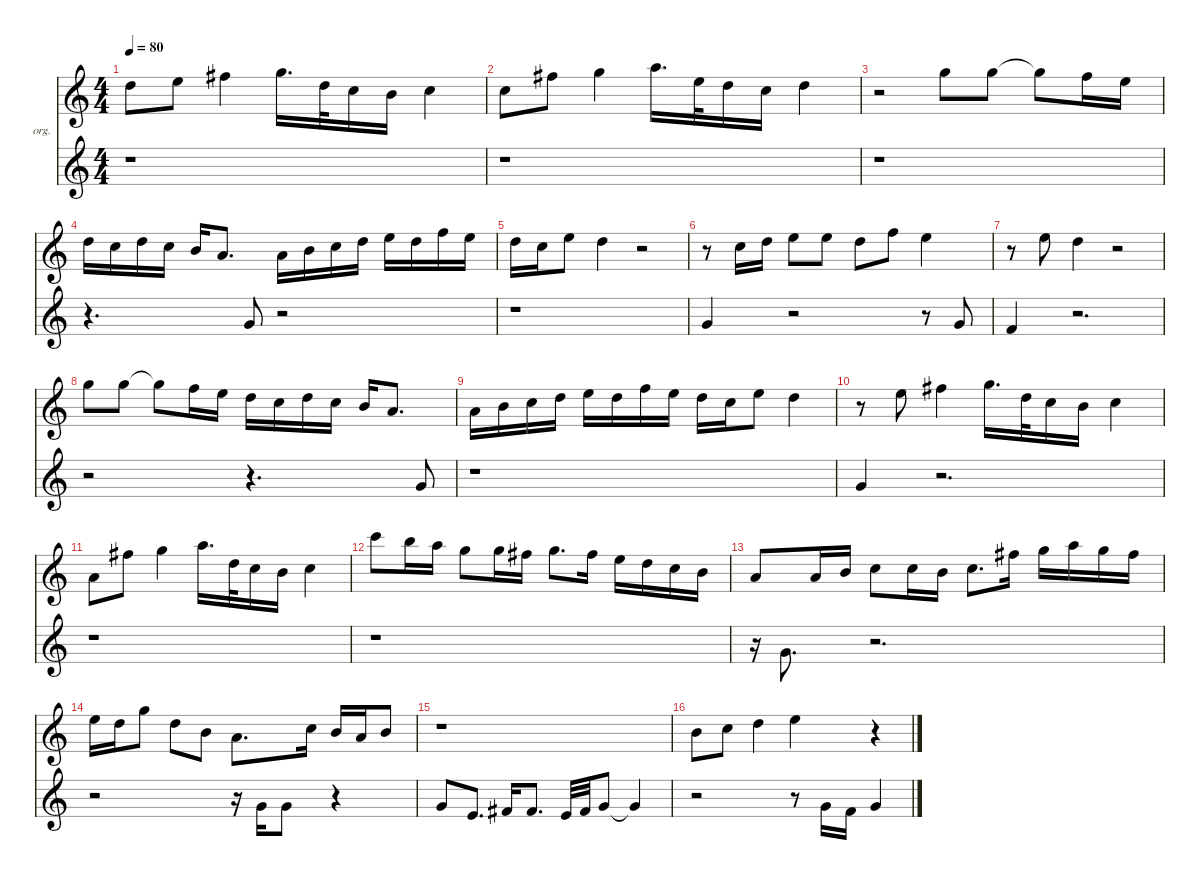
\hideDynamics
\bracketExtendMode nobrackets
\firstSystemTrackNameOrientation horizontal
\otherSystemsTrackNameOrientation horizontal
\track ("Manual" "org.") {instrument churchorgan}
\staff {score}
\tuning (E4 B3 G3 D3 A2 E2)
\ts (4 4)
\tempo 80
\clef g2
\ks c
10.1.8{dy mf beam Down} 12.1.8{beam Down} 14.1{acc #}.4{beam Down} 15.1.16{d beam Down} 15.2.32{beam Down} 13.2.16{beam Down} 12.2.16{beam Down} 13.2.4{beam Down} |
13.2.8{beam Down} 14.1{acc #}.8{beam Down} 15.1.4{beam Down} 17.1.16{d beam Down} 17.2.32{beam Down} 15.2.16{beam Down} 13.2.16{beam Down} 15.2.4{beam Down} |
r.2{beam Down} 15.1.8{beam Down} 15.1.8{beam Down} 15.1{t}.8{beam Down} 13.1.16{beam Down} 12.1.16{beam Down} |
10.1.16{beam Down} 13.2.16{beam Down} 15.2.16{beam Down} 13.2.16{beam Down} 12.2.16{beam Up} 10.2.8{d beam Up} 10.2.16{beam Down} 12.2.16{beam Down} 13.2.16{beam Down} 10.1.16{beam Down} 12.1.16{beam Down} 10.1.16{beam Down} 13.1.16{beam Down} 12.1.16{beam Down} |
10.1.16{beam Down} 13.2.16{beam Down} 12.1.8{beam Down} 10.1.4{beam Down} r.2{beam Up} |
r.8{beam Down} 13.2.16{beam Down} 10.1.16{beam Down} 12.1.8{beam Down} 12.1.8{beam Down} 10.1.8{beam Down} 13.1.8{beam Down} 12.1.4{beam Down} |
r.8{beam Down} 12.1.8{beam Down} 10.1.4{beam Down} r.2{beam Up} |
15.1.8{beam Down} 15.1.8{beam Down} 15.1{t}.8{beam Down} 13.1.16{beam Down} 12.1.16{beam Down} 10.1.16{beam Down} 13.2.16{beam Down} 15.2.16{beam Down} 13.2.16{beam Down} 12.2.16{beam Up} 10.2.8{d beam Up} |
10.2.16{beam Down} 12.2.16{beam Down} 13.2.16{beam Down} 10.1.16{beam Down} 12.1.16{beam Down} 10.1.16{beam Down} 13.1.16{beam Down} 12.1.16{beam Down} 10.1.16{beam Down} 13.2.16{beam Down} 12.1.8{beam Down} 10.1.4{beam Down} |
r.8{beam Down} 12.1.8{beam Down} 14.1{acc #}.4{beam Down} 15.1.16{d beam Down} 15.2.32{beam Down} 13.2.16{beam Down} 12.2.16{beam Down} 13.2.4{beam Down} |
14.3.8{beam Down} 14.1{acc #}.8{beam Down} 15.1.4{beam Down} 17.1.16{d beam Down} 15.2.32{beam Down} 13.2.16{beam Down} 12.2.16{beam Down} 13.2.4{beam Down} |
20.1.8{beam Down} 19.1.16{beam Down} 17.1.16{beam Down} 15.1.8{beam Down} 15.1.16{beam Down} 14.1{acc #}.16{beam Down} 15.1.8{d beam Down} 14.1{acc #}.16{beam Down} 17.2.16{beam Down} 15.2.16{beam Down} 13.2.16{beam Down} 12.2.16{beam Down} |
10.2.8{beam Up} 10.2.16{beam Up} 12.2.16{beam Up} 13.2.8{beam Down} 13.2.16{beam Down} 12.2.16{beam Down} 13.2.8{d beam Down} 14.1{acc #}.16{beam Down} 15.1.16{beam Down} 17.1.16{beam Down} 15.1.16{beam Down} 14.1{acc #}.16{beam Down} |
17.2.16{beam Down} 15.2.16{beam Down} 15.1.8{beam Down} 15.2.8{beam Down} 12.2.8{beam Down} 10.2.8{d beam Down} 13.2.16{beam Down} 12.2.16{beam Up} 10.2.16{beam Up} 12.2.8{beam Up} |
r.1{beam Down} |
12.2.8{beam Down} 13.2.8{beam Down} 10.1.4{beam Down} 12.1.4{beam Down} r.4{beam Up}
\staff {score}
\tuning (G2 D2 A1 E1 B0)
\clef g2
\ottava regular
\simile none
\ks c
r.1{dy mf beam Down} |
r.1{beam Down} |
r.1{beam Down} |
r.4{d beam Down} 24.1.8{beam Up} r.2{beam Up} |
r.1{beam Down} |
24.1.4{beam Up} r.2{beam Up} r.8{beam Up} 24.1.8{beam Up} |
22.1.4{beam Up} r.2{d beam Up} |
r.2{beam Down} r.4{d beam Down} 24.1.8{beam Up} |
r.1{beam Down} |
24.1.4{beam Up} r.2{d beam Up} |
r.1{beam Down} |
r.1{beam Down} |
r.16{beam Down} 24.1.8{d beam Up} r.2{d beam Up} |
r.2{beam Down} r.16{beam Down} 24.1.16{beam Up} 24.1.8{beam Up} r.4{beam Up} |
24.1.8{beam Up} 21.1.8{d beam Up} 23.1{acc #}.16{beam Up} 23.1{acc #}.8{d beam Up} 21.1.32{beam Up} 23.1{acc #}.32{beam Up} 24.1.8{beam Up} 24.1{t}.4{beam Up} |
r.2{beam Down} r.8{beam Down} 24.1.16{beam Up} 22.1.16{beam Up} 24.1.4{beam Up}
